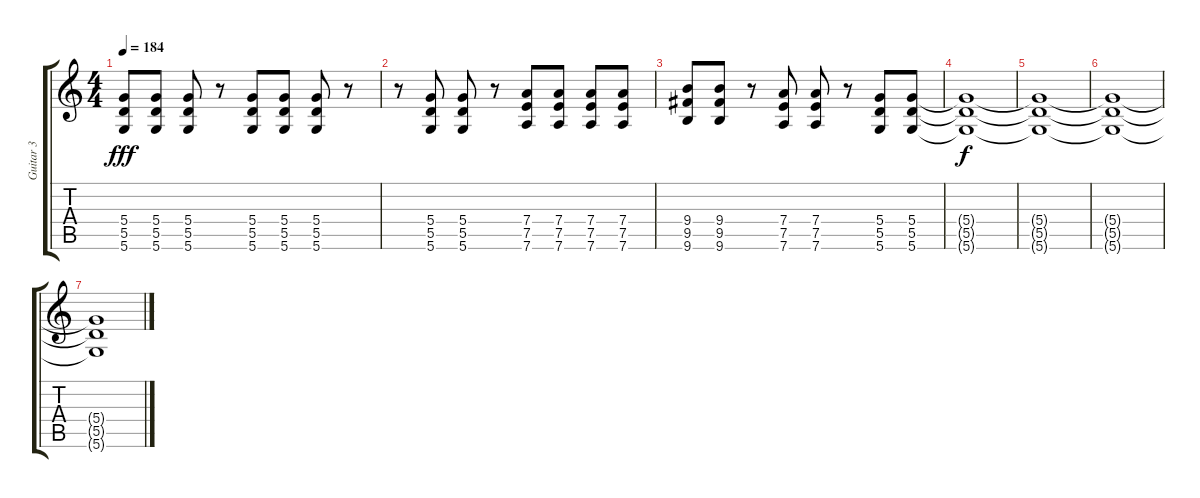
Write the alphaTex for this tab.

\track ("Guitar 3" "Guitar 3") {instrument distortionguitar}
\staff {score tabs}
\tuning (E4 B3 G3 D3 A2 D2) {hide}
\ts (4 4)
\tempo 184
\clef g2
\ks c
(5.4 5.5 5.6).8{dy fff} (5.4 5.5 5.6).8 (5.4 5.5 5.6).8 r.8 (5.4 5.5 5.6).8 (5.4 5.5 5.6).8 (5.4 5.5 5.6).8 r.8 |
r.8 (5.4 5.5 5.6).8 (5.4 5.5 5.6).8 r.8 (7.4 7.5 7.6).8 (7.4 7.5 7.6).8 (7.4 7.5 7.6).8 (7.4 7.5 7.6).8 |
(9.4 9.5 9.6).8 (9.4 9.5 9.6).8 r.8 (7.4 7.5 7.6).8 (7.4 7.5 7.6).8 r.8 (5.4 5.5 5.6).8 (5.4 5.5 5.6).8 |
(5.4{t} 5.5{t} 5.6{t}).1{dy f volume 0} |
(5.4{t} 5.5{t} 5.6{t}).1 |
(5.4{t} 5.5{t} 5.6{t}).1 |
(5.4{t} 5.5{t} 5.6{t}).1
